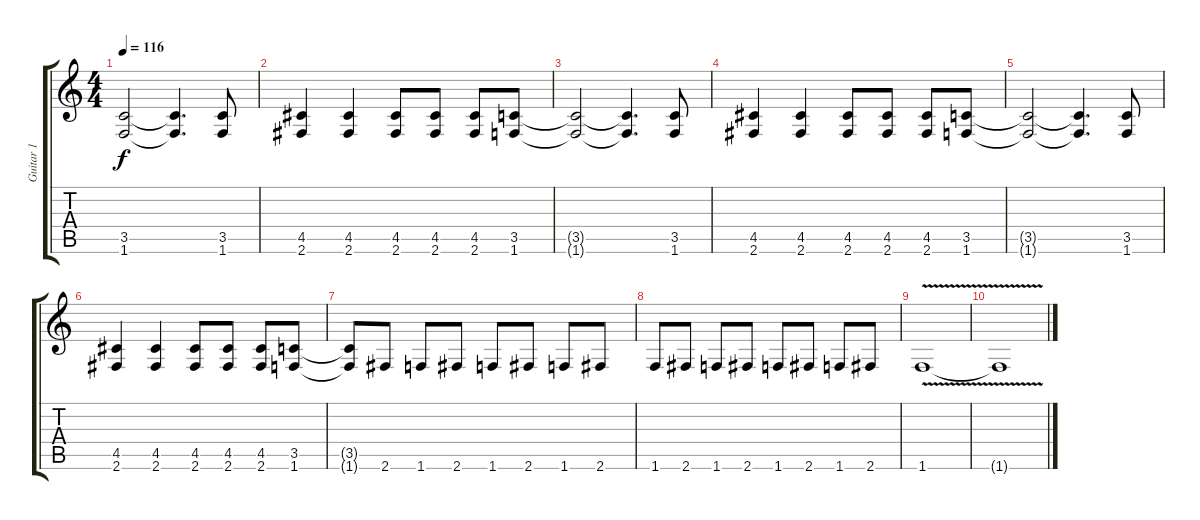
\track ("Guitar 1" "Guitar 1") {instrument distortionguitar}
\staff {score tabs}
\tuning (E4 B3 G3 D3 A2 E2) {hide}
\ts (4 4)
\tempo 116
\clef g2
\ks c
(3.5{t} 1.6{t}).2{dy f} (3.5{t} 1.6{t}).4{d} (3.5 1.6).8 |
(4.5 2.6).4 (4.5 2.6).4 (4.5 2.6).8 (4.5 2.6).8 (4.5 2.6).8 (3.5 1.6).8 |
(3.5{t} 1.6{t}).2 (3.5{t} 1.6{t}).4{d} (3.5 1.6).8 |
(4.5 2.6).4 (4.5 2.6).4 (4.5 2.6).8 (4.5 2.6).8 (4.5 2.6).8 (3.5 1.6).8 |
(3.5{t} 1.6{t}).2 (3.5{t} 1.6{t}).4{d} (3.5 1.6).8 |
(4.5 2.6).4 (4.5 2.6).4 (4.5 2.6).8 (4.5 2.6).8 (4.5 2.6).8 (3.5 1.6).8 |
(3.5{t} 1.6{t}).8 2.6.8 1.6.8 2.6.8 1.6.8 2.6.8 1.6.8 2.6.8 |
1.6.8 2.6.8 1.6.8 2.6.8 1.6.8 2.6.8 1.6.8 2.6.8 |
1.6{v}.1 |
1.6{t}.1
